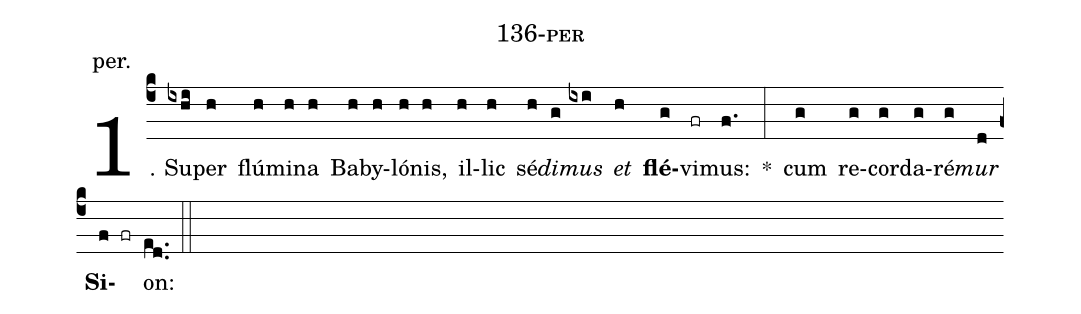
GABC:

name: 136-per;
annotation: per.;
%%
(c4)1. Su(ixhi)per(h) flú(h)mi(h)na(h) Ba(h)by(h)ló(h)nis,(h) il(h)lic(h) sé(h)<i>di</i>(g)<i>mus</i>(ixi) <i>et</i>(h) <b>flé</b>(g)vi(fr)mus:(f.) *(:) cum(g) re(g)cor(g)da(g)ré(g)<i>mur</i>(d) <b>Si</b>(f fr)on:(ed..) (::)
